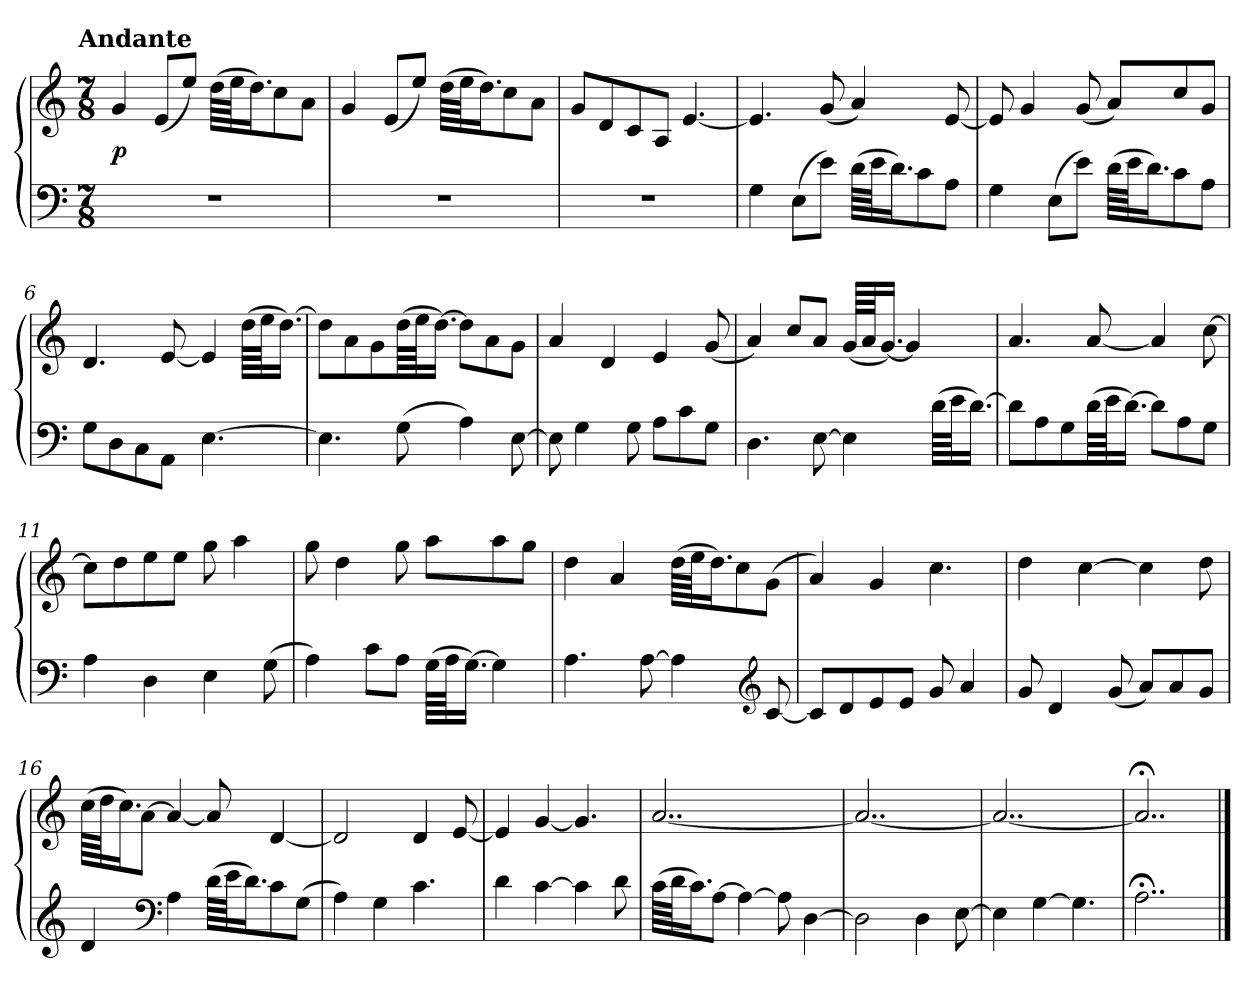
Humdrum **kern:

**kern	**kern	**dynam
*part1	*part1	*part1
*staff2	*staff1	*staff1/2
*clefF4	*clefG2	*
*k[]	*k[]	*
!!LO:TX:omd:t=Andante
*M7/8	*M7/8	*
*MM54	*MM54	*
=	=	=
2..r	4g/	p
.	(8e/L	.
.	8ee/J)	.
.	(64dd\LLLL	.
.	64ee\JJ	.
.	16.dd\J)	.
.	8cc\	.
.	8a\J	.
=2	=2	=2
2..r	4g/	.
.	(8e/L	.
.	8ee/J)	.
.	(64dd\LLLL	.
.	64ee\JJ	.
.	16.dd\J)	.
.	8cc\	.
.	8a\J	.
=3	=3	=3
2..r	8g/L	.
.	8d/	.
.	8c/	.
.	8A/J	.
.	[4.e/	.
=4	=4	=4
4G\	4.e/]	.
(8E\L	.	.
8e\J)	(8g/	.
(64d\LLLL	4a/)	.
64e\JJ	.	.
16.d\J)	.	.
8c\	.	.
8A\J	[8e/	.
=5	=5	=5
4G\	8e/]	.
.	4g/	.
(8E\L	.	.
8e\J)	(8g/	.
(64d\LLLL	8a/L)	.
64e\JJ	.	.
16.d\J)	.	.
8c\	8cc/	.
8A\J	8g/J	.
=6	=6	=6
8G\L	4.d/	.
8D\	.	.
8C\	.	.
8AA\J	[8e/	.
[4.E\	4e/]	.
.	(64dd\LLLL	.
.	64ee\JJ	.
.	[16.dd\JJ)	.
=7	=7	=7
4.E\]	8dd\L]	.
.	8a\	.
.	8g\	.
(8G\	(64dd\LLL	.
.	64ee\JJ	.
.	[16.dd\JJ)	.
4A\)	8dd\L]	.
.	8a\	.
[8E\	8g\J	.
=8	=8	=8
8E\]	4a/	.
4G\	.	.
.	4d/	.
8G\	.	.
8A\L	4e/	.
8c\	.	.
8G\J	(8g/	.
=9	=9	=9
4.D\	4a/)	.
.	8cc/L	.
[8E\	8a/J	.
4E\]	(64g/LLLL	.
.	64a/JJ	.
.	[16.g/JJ)	.
.	4g/]	.
(64d\LLLL	.	.
64e\JJ	.	.
[16.d\JJ)	.	.
=10	=10	=10
8d\L]	4.a/	.
8A\	.	.
8G\	.	.
(64d\LLL	[8a/	.
64e\JJ	.	.
[16.d\JJ)	.	.
8d\L]	4a/]	.
8A\	.	.
8G\J	[8cc\	.
=11	=11	=11
4A\	8cc\L]	.
.	8dd\	.
4D\	8ee\	.
.	8ee\J	.
4E\	8gg\	.
.	4aa\	.
(8G\	.	.
=12	=12	=12
4A\)	8gg\	.
.	4dd\	.
8c\L	.	.
8A\J	8gg\	.
(64G\LLLL	8aa\L	.
64A\JJ	.	.
[16.G\JJ)	.	.
4G\]	8aa\	.
.	8gg\J	.
=13	=13	=13
4.A\	4dd\	.
.	4a/	.
[8A\	.	.
4A\]	(64dd\LLLL	.
.	64ee\JJ	.
.	16.dd\J)	.
.	8cc\	.
*clefG2	*	*
[8c/	(8g\J	.
=14	=14	=14
8c/L]	4a/)	.
8d/	.	.
8e/	4g/	.
8e/J	.	.
8g/	4.cc\	.
4a/	.	.
=15	=15	=15
8g/	4dd\	.
4d/	.	.
.	[4cc\	.
(8g/	.	.
8a/L)	4cc\]	.
8a/	.	.
8g/J	8dd\	.
=16	=16	=16
4d/	(64cc\LLLL	.
.	64dd\JJ	.
.	16.cc\J)	.
.	[8a\J	.
*clefF4	*	*
4A\	4a/_	.
(64d\LLLL	8a/]	.
64e\JJ	.	.
16.d\J)	.	.
8c\	[4d/	.
(8G\J	.	.
=17	=17	=17
4A\)	2d/]	.
4G\	.	.
4.c\	4d/	.
.	[8e/	.
=18	=18	=18
4d\	4e/]	.
[4c\	[4g/	.
4c\]	4.g/]	.
8d\	.	.
=19	=19	=19
(64c\LLLL	[2..a/	.
64d\JJ	.	.
16.c\J)	.	.
[8A\J	.	.
4A\_	.	.
8A\]	.	.
[4D\	.	.
=20	=20	=20
2D\]	2..a/_	.
4D\	.	.
[8E\	.	.
=21	=21	=21
4E\]	2..a/_	.
[4G\	.	.
4.G\]	.	.
=22	=22	=22
2..A;<\	2..a;</]	.
==	==	==
*-	*-	*-
